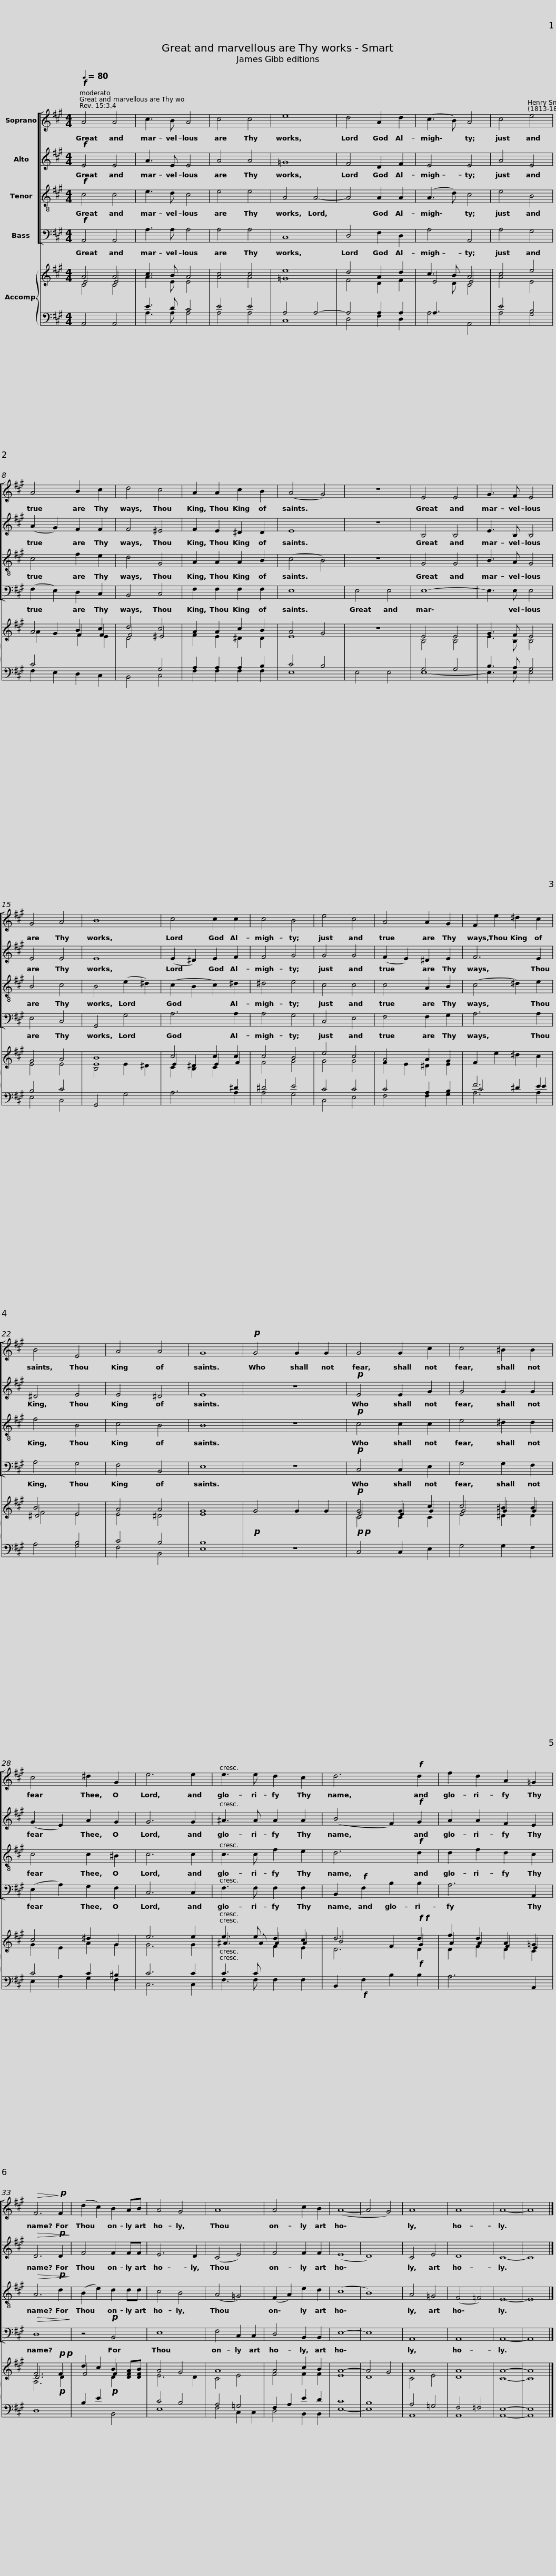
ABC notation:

X:1
%%score [ 1 2 3 4 ] { ( 5 6 ) | ( 7 8 ) }
L:1/8
Q:1/4=80
M:4/4
I:linebreak $
K:A
V:1 treble
V:2 treble
V:3 treble-8
V:4 bass
V:5 treble
V:6 treble
V:7 bass
V:8 bass
V:1
!f! A4 A4 | c3 B A4 | c4 c4 | e8 | d4 A2 d2 | %5
 (c3 B) A4 | c4 e4 |$ A4 B2 c2 | d4 c4 | A2 A2 c2 B2 | %10
 (A4 G4) | z8 | E4 E4 | G3 F E4 |$ G4 A4 | %15
 B8 | c4 c2 c2 | c4 B4 | e4 c4 | A4 A2 G2 | %20
 F2 e2 ^d2 c2 |$ B4 E4 | A4 A4 | G8 |!p! G4 G2 G2 | %25
 G4 G2 c2 | c4 ^B2 B2 | c4 ^d2 G2 |$ e6 e2 | e3 e d2 c2 | %30
 d6!f! d2 | f2 d2 A2 =G2 |!>(! F6!>)!!p! F2 | (d2 c2) B2 AB |$ A4 G4 | %35
 A8 | A4 c2 B2 | (A8- | A4 G4) | A8 | %40
 A8 | A8- | A8 |] %43
V:2
!f! E4 E4 | A3 E E4 | A4 A4 | =G8 | F4 D2 F2 | %5
 E4 E4 | A4 E4 |$ (A2 G2) F2 F2 | F4 ^E4 | F2 E2 ^D2 D2 | %10
 E8 | z8 | B,4 B,4 | E3 B, B,4 |$ E4 E4 | %15
 E8 | (E2 ^D2) E2 F2 | F4 G4 | G4 G4 | (F2 E2) ^D2 E2 | %20
 F6 E2 |$ ^D4 E4 | E4 ^D4 | E8 | z8 | %25
!p! E4 E2 G2 | G4 G2 G2 | (G2 E2) A2 G2 |$ G6 G2 | ^A3 A A2 A2 | %30
 (B4 F2)!f! G2 | A2 A2 F2 E2 |!>(! D6!p! D2!>)! | F4 F2 FF |$ E6 D2 | %35
 (C4 E4) | F4 F2 F2 | (E8 | D8) | C4 E4 | %40
 D8 | C8- | C8 |] %43
V:3
!f! c4 c4 | e3 d c4 | e4 e4 | A4 A4- | A4 A2 A2 | %5
 (A3 d) c4 | e4 B4 |$ c4 f2 e2 | d4 G4 | A2 A2 A2 B2 | %10
 (c4 B4) | z8 | G4 G4 | B3 A G4 |$ B4 c4 | %15
 B4 (e2 ^d2) | (c2 B2 c2) ^d2 | ^d4 e4 | c4 c4 | c4 A2 B2 | %20
 (c4 ^d2) e2 |$ f4 B4 | c4 B4 | B8 | z8 | %25
!p! c4 c2 c2 | e4 ^d2 d2 | c4 c2 ^B2 |$ c6 c2 | c3 c f2 e2 | %30
 d6!f! d2 | d2 f2 d2 c2 |!>(! A6!p! d2!>)! | (B2 e2) d2 dd |$ c4 B4 | %35
 (A4 =G4) | (F2 A2) e2 d2 | (c8 | B8) | A4 =G4 | %40
 (F4 =F4) | E8- | E8 |] %43
V:4
!f! A,,4 A,,4 | A,3 A, A,4 | A,4 A,4 | C,8 | D,4 F,2 D,2 | %5
 A,4 A,,4 | A,4 G,4 |$ (F,2 E,2) D,2 C,2 | B,,4 C,4 | F,2 F,2 F,2 F,2 | %10
 E,8 | E,4 E,4 | E,8- | E,3 E, E,4 |$ E,4 C,4 | %15
 G,,4 G,4 | A,6 A,2 | A,4 G,4 | C,4 E,4 | F,4 F,2 G,2 | %20
 A,6 A,2 |$ A,4 G,4 | F,4 B,,4 | E,8 | z8 | %25
!p! C,4 C,2 E,2 | G,4 G,2 F,2 | (E,2 A,2) G,2 F,2 |$ C,6 C,2 | F,3 F, F,2 F,2 | %30
 B,,2!f! F,2 B,2 B,2 | A,6 A,,2 |!>(! D,8!>)! | z4!p! B,,4 |$ E,8 | %35
 F,4 C,2 C,2 | D,4 B,,2 B,,2 | E,8- | E,8 | A,,8 | %40
 A,,8 | A,,8- | A,,8 |] %43
V:5
 A4 A4 | c3 B A4 | c4 c4 | e8 | d4 A2 d2 | %5
 c3 B A4 | c4 e4 |$ A4 B2 c2 | d4 c4 | A2 A2 c2 B2 | %10
 A4 G4 | z8 | E4 E4 | G3 F E4 |$ G4 A4 | %15
 B8 | c4 c2 c2 | c4 B4 | e4 c4 | A4 A2 G2 | %20
 F2 e2 ^d2 c2 |$ B4 E4 | A4 A4 | G8 |!p! G4 G2 G2 | %25
!p! G4 G2 c2 | c4 ^B2 B2 | c4 ^d2 G2 |$ e6 e2 | e3 e d2 c2 | %30
 d6!f!!f! d2 | f2 d2 A2 =G2 | F6!p!!p! F2 | d2 c2 B2 [DFA][DFB] |$ A4 G4 | %35
 A8 | A4 c2 B2 | A8- | A4 G4 | A8 | %40
 A8 | A8- | A8 |] %43
V:6
 E4 E4 | A3 E E4 | A4 A4 | =G8 | F4 D2 F2 | %5
 E4 E4 | A4 E4 |$ A2 G2 F2 F2 | F4 ^E4 | F2 E2 ^D2 D2 | %10
 E8 | z8 | B,4 B,4 | E3 B, B,4 |$ E4 E4 | %15
 E8 | E2 ^D2 E2 F2 | F4 G4 | G4 G4 | F2 E2 ^D2 E2 | %20
[I:staff +1] F6 E2 |$[I:staff -1] ^D4 E4 | E4 ^D4 | E8 | x8 | %25
 E4 E2 G2 | G4 G2 G2 | G2 E2 A2 G2 |$ G6 G2 | ^A3 A A2 A2 | %30
 B4 F2 G2 | A2 A2 F2 E2 | D6 D2 | F4 F2 x2 |$ E6 D2 | %35
 C4 E4 | F4 F2 F2 | E8 | D8 | C4 E4 | %40
 D8 | C8- | C8 |] %43
V:7
[I:staff -1] C4 C4 |[I:staff +1] E3 D C4 | E4 E4 | A,4 A,4- | A,4 A,2 A,2 | %5
 A,3[I:staff -1] D C4 |[I:staff +1] E4 B,4 |$ C4[I:staff -1] F2 E2 | D4[I:staff +1] G,4 | A,2 A,2 A,2 B,2 | %10
 C4 B,4 | x8 | G,4 G,4 | B,3 A, G,4 |$ B,4 C4 | %15
[I:staff -1] B,4 E2 ^D2 | C2 B,2 C2[I:staff +1] ^D2 | ^D4 E4 | C4 C4 | C4 A,2 B,2 | %20
 C4 ^D2 E2 |$[I:staff -1] F4[I:staff +1] B,4 | C4 B,4 | B,8 | z8 | %25
!p!!p![I:staff -1] C4 C2 C2 | E4 ^D2 D2 |[I:staff +1] C4 C2 ^B,2 |$ C6 C2 | C3 C[I:staff -1] F2 E2 | %30
 D6!f! D2 | D2 F2 D2 C2 | A,6!p! D2 |[I:staff +1] B,2 E2!p![I:staff -1] D2[I:staff +1] x2 |$ C4 B,4 | %35
 A,4 =G,4 | F,2 A,2 E2 D2 | C8 | B,8 | A,4 =G,4 | %40
 F,4 =F,4 | E,8- | E,8 |] %43
V:8
 A,,4 A,,4 | A,3 A, A,4 | A,4 A,4 | C,8 | D,4 F,2 D,2 | %5
 A,4 A,,4 | A,4 G,4 |$ F,2 E,2 D,2 C,2 | B,,4 C,4 | F,2 F,2 F,2 F,2 | %10
 E,8 | E,4 E,4 | E,8- | E,3 E, E,4 |$ E,4 C,4 | %15
 G,,4 G,4 | A,6 A,2 | A,4 G,4 | C,4 E,4 | F,4 F,2 G,2 | %20
 A,6 A,2 |$ A,4 G,4 | F,4 B,,4 | E,8 | z8 | %25
 C,4 C,2 E,2 | G,4 G,2 F,2 | E,2 A,2 G,2 F,2 |$ C,6 C,2 | F,3 F, F,2 F,2 | %30
 B,,2!f! F,2 B,2 B,2 | A,6 A,,2 | D,8 | x4 B,,4 |$ E,8 | %35
 F,4 C,2 C,2 | D,4 B,,2 B,,2 | E,8- | E,8 | A,,8 | %40
 A,,8 | A,,8- | A,,8 |] %43
